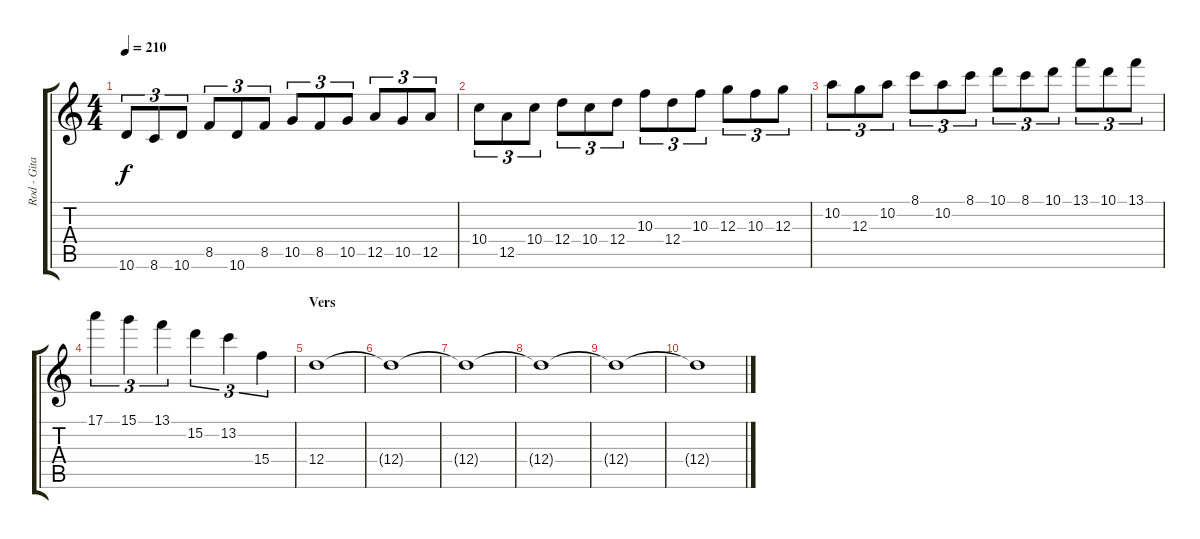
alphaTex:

\track ("Rod - Gitarre 1" "Rod - Gita") {instrument distortionguitar}
\staff {score tabs}
\tuning (E4 B3 G3 D3 A2 E2) {hide}
\ts (4 4)
\tempo 210
\clef g2
\ks c
10.6.8{tu (3 2) dy f} 8.6.8{tu (3 2)} 10.6.8{tu (3 2)} 8.5.8{tu (3 2)} 10.6.8{tu (3 2)} 8.5.8{tu (3 2)} 10.5.8{tu (3 2)} 8.5.8{tu (3 2)} 10.5.8{tu (3 2)} 12.5.8{tu (3 2)} 10.5.8{tu (3 2)} 12.5.8{tu (3 2)} |
10.4.8{tu (3 2)} 12.5.8{tu (3 2)} 10.4.8{tu (3 2)} 12.4.8{tu (3 2)} 10.4.8{tu (3 2)} 12.4.8{tu (3 2)} 10.3.8{tu (3 2)} 12.4.8{tu (3 2)} 10.3.8{tu (3 2)} 12.3.8{tu (3 2)} 10.3.8{tu (3 2)} 12.3.8{tu (3 2)} |
10.2.8{tu (3 2)} 12.3.8{tu (3 2)} 10.2.8{tu (3 2)} 8.1.8{tu (3 2)} 10.2.8{tu (3 2)} 8.1.8{tu (3 2)} 10.1.8{tu (3 2)} 8.1.8{tu (3 2)} 10.1.8{tu (3 2)} 13.1.8{tu (3 2)} 10.1.8{tu (3 2)} 13.1.8{tu (3 2)} |
17.1.4{tu (3 2)} 15.1.4{tu (3 2)} 13.1.4{tu (3 2)} 15.2.4{tu (3 2)} 13.2.4{tu (3 2)} 15.4.4{tu (3 2)} |
\section ("" "Vers")
12.4.1 |
12.4{t}.1 |
12.4{t}.1 |
12.4{t}.1 |
12.4{t}.1{volume 10} |
12.4{t}.1
